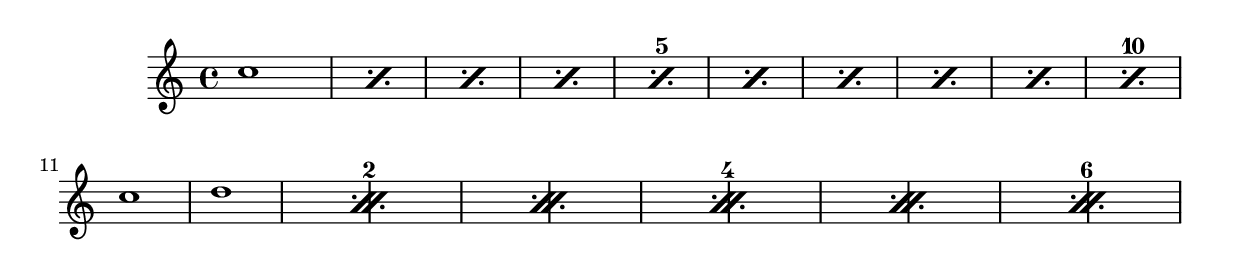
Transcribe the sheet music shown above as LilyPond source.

\version "2.12.0"
\header {
  texidoc = "
Percent repeat counters can be shown at regular
intervals by setting @code{repeatCountVisibility}.
"
}

\relative c'' {
  \set countPercentRepeats = ##t
  \set repeatCountVisibility = #(every-nth-repeat-count-visible 5)
  \repeat percent 10 { c1 } \break
  \set repeatCountVisibility = #(every-nth-repeat-count-visible 2)
  \repeat percent 6 { c1 d1 }
}
